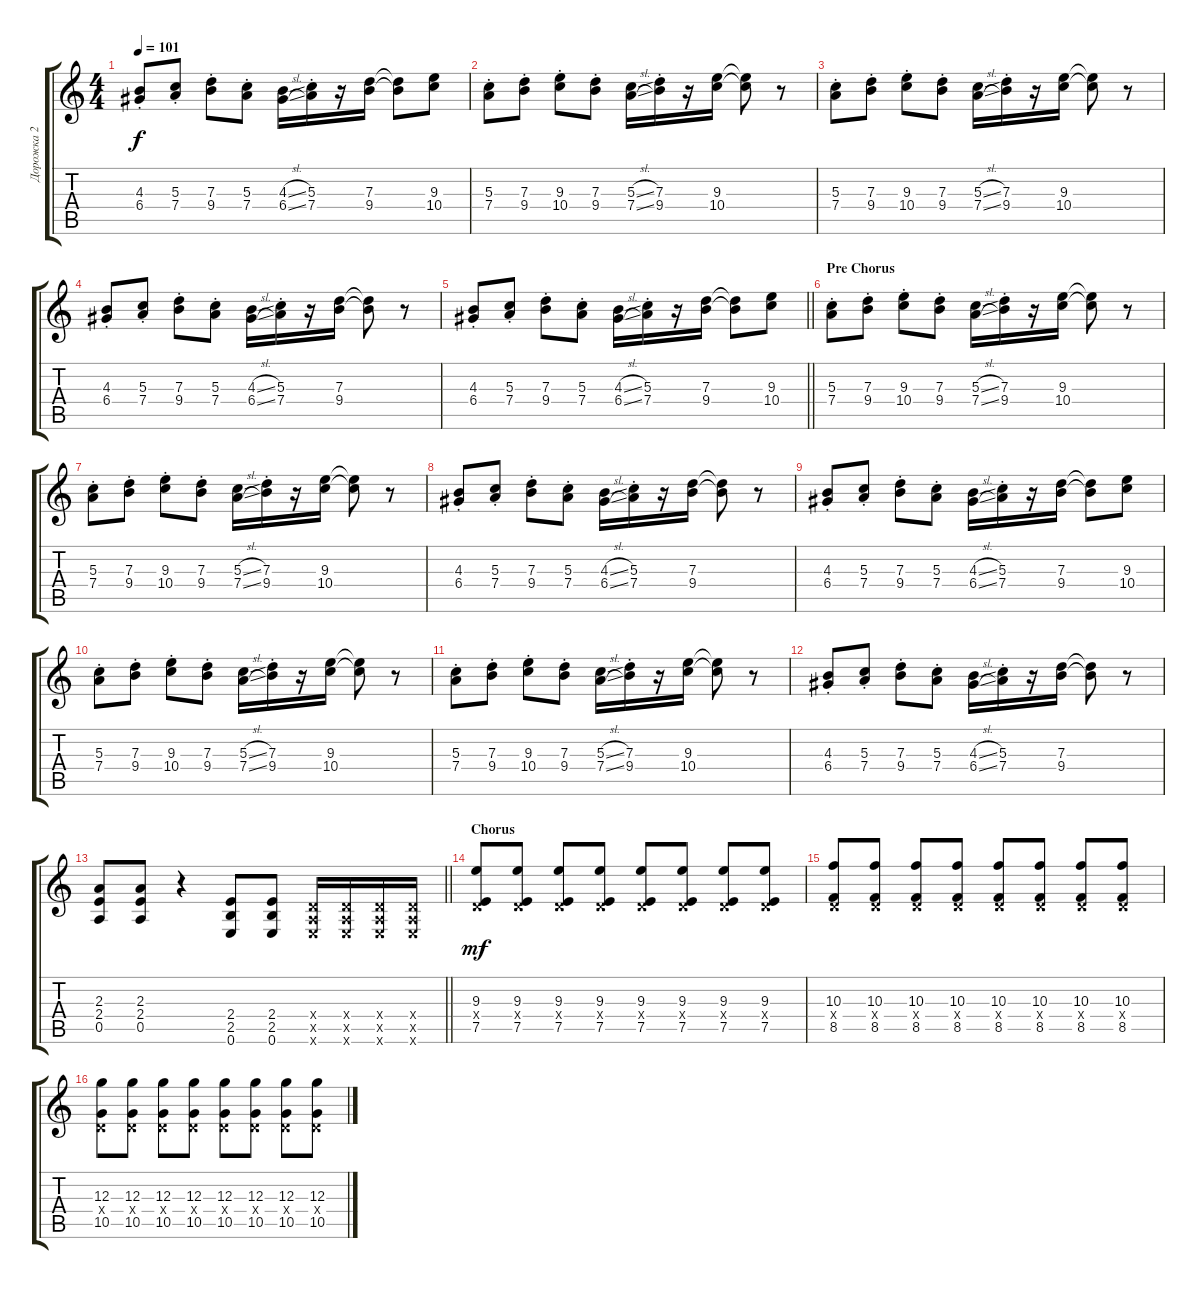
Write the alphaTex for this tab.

\track ("Дорожка 2" "Дорожка 2") {instrument distortionguitar}
\staff {score tabs}
\tuning (E4 B3 G3 D3 A2 E2) {hide}
\ts (4 4)
\tempo 101
\clef g2
\ks c
(4.3{st} 6.4{st}).8{dy f} (5.3{st} 7.4{st}).8 (7.3{st} 9.4{st}).8 (5.3{st} 7.4{st}).8 (4.3{sl} 6.4{sl}).16 (5.3{st} 7.4{st}).16 r.16 (7.3 9.4).16 (7.3{t} 9.4{t}).8 (9.3 10.4).8 |
(5.3{st} 7.4{st}).8{balance 0 instrument distortionguitar} (7.3{st} 9.4{st}).8 (9.3{st} 10.4{st}).8 (7.3{st} 9.4{st}).8 (5.3{sl} 7.4{sl}).16 (7.3{st} 9.4{st}).16 r.16 (9.3 10.4).16 (9.3{t} 10.4{t}).8 r.8 |
(5.3{st} 7.4{st}).8 (7.3{st} 9.4{st}).8 (9.3{st} 10.4{st}).8 (7.3{st} 9.4{st}).8 (5.3{sl} 7.4{sl}).16 (7.3{st} 9.4{st}).16 r.16 (9.3 10.4).16 (9.3{t} 10.4{t}).8 r.8 |
(4.3{st} 6.4{st}).8 (5.3{st} 7.4{st}).8 (7.3{st} 9.4{st}).8 (5.3{st} 7.4{st}).8 (4.3{sl} 6.4{sl}).16 (5.3{st} 7.4{st}).16 r.16 (7.3 9.4).16 (7.3{t} 9.4{t}).8 r.8 |
\barLineRight lightlight
(4.3{st} 6.4{st}).8 (5.3{st} 7.4{st}).8 (7.3{st} 9.4{st}).8 (5.3{st} 7.4{st}).8 (4.3{sl} 6.4{sl}).16 (5.3{st} 7.4{st}).16 r.16 (7.3 9.4).16 (7.3{t} 9.4{t}).8 (9.3 10.4).8 |
\section ("" "Pre Chorus")
(5.3{st} 7.4{st}).8 (7.3{st} 9.4{st}).8 (9.3{st} 10.4{st}).8 (7.3{st} 9.4{st}).8 (5.3{sl} 7.4{sl}).16 (7.3{st} 9.4{st}).16 r.16 (9.3 10.4).16 (9.3{t} 10.4{t}).8 r.8 |
(5.3{st} 7.4{st}).8{balance 0 instrument distortionguitar} (7.3{st} 9.4{st}).8 (9.3{st} 10.4{st}).8 (7.3{st} 9.4{st}).8 (5.3{sl} 7.4{sl}).16 (7.3{st} 9.4{st}).16 r.16 (9.3 10.4).16 (9.3{t} 10.4{t}).8 r.8 |
(4.3{st} 6.4{st}).8 (5.3{st} 7.4{st}).8 (7.3{st} 9.4{st}).8 (5.3{st} 7.4{st}).8 (4.3{sl} 6.4{sl}).16 (5.3{st} 7.4{st}).16 r.16 (7.3 9.4).16 (7.3{t} 9.4{t}).8 r.8 |
(4.3{st} 6.4{st}).8 (5.3{st} 7.4{st}).8 (7.3{st} 9.4{st}).8 (5.3{st} 7.4{st}).8 (4.3{sl} 6.4{sl}).16 (5.3{st} 7.4{st}).16 r.16 (7.3 9.4).16 (7.3{t} 9.4{t}).8 (9.3 10.4).8 |
(5.3{st} 7.4{st}).8 (7.3{st} 9.4{st}).8 (9.3{st} 10.4{st}).8 (7.3{st} 9.4{st}).8 (5.3{sl} 7.4{sl}).16 (7.3{st} 9.4{st}).16 r.16 (9.3 10.4).16 (9.3{t} 10.4{t}).8 r.8 |
(5.3{st} 7.4{st}).8{balance 0 instrument distortionguitar} (7.3{st} 9.4{st}).8 (9.3{st} 10.4{st}).8 (7.3{st} 9.4{st}).8 (5.3{sl} 7.4{sl}).16 (7.3{st} 9.4{st}).16 r.16 (9.3 10.4).16 (9.3{t} 10.4{t}).8 r.8 |
(4.3{st} 6.4{st}).8 (5.3{st} 7.4{st}).8 (7.3{st} 9.4{st}).8 (5.3{st} 7.4{st}).8 (4.3{sl} 6.4{sl}).16 (5.3{st} 7.4{st}).16 r.16 (7.3 9.4).16 (7.3{t} 9.4{t}).8 r.8 |
\barLineRight lightlight
(2.3 2.4 0.5).8 (2.3 2.4 0.5).8 r.4 (2.4 2.5 0.6).8 (2.4 2.5 0.6).8 (0.4{x} 0.5{x} 0.6{x}).16 (0.4{x} 0.5{x} 0.6{x}).16 (0.4{x} 0.5{x} 0.6{x}).16 (0.4{x} 0.5{x} 0.6{x}).16 |
\section ("" "Chorus")
(9.3 0.4{x} 7.5).8{dy mf} (9.3 0.4{x} 7.5).8 (9.3 0.4{x} 7.5).8 (9.3 0.4{x} 7.5).8 (9.3 0.4{x} 7.5).8 (9.3 0.4{x} 7.5).8 (9.3 0.4{x} 7.5).8 (9.3 0.4{x} 7.5).8 |
(10.3 0.4{x} 8.5).8 (10.3 0.4{x} 8.5).8 (10.3 0.4{x} 8.5).8 (10.3 0.4{x} 8.5).8 (10.3 0.4{x} 8.5).8 (10.3 0.4{x} 8.5).8 (10.3 0.4{x} 8.5).8 (10.3 0.4{x} 8.5).8 |
(12.3 0.4{x} 10.5).8 (12.3 0.4{x} 10.5).8 (12.3 0.4{x} 10.5).8 (12.3 0.4{x} 10.5).8 (12.3 0.4{x} 10.5).8 (12.3 0.4{x} 10.5).8 (12.3 0.4{x} 10.5).8 (12.3 0.4{x} 10.5).8
